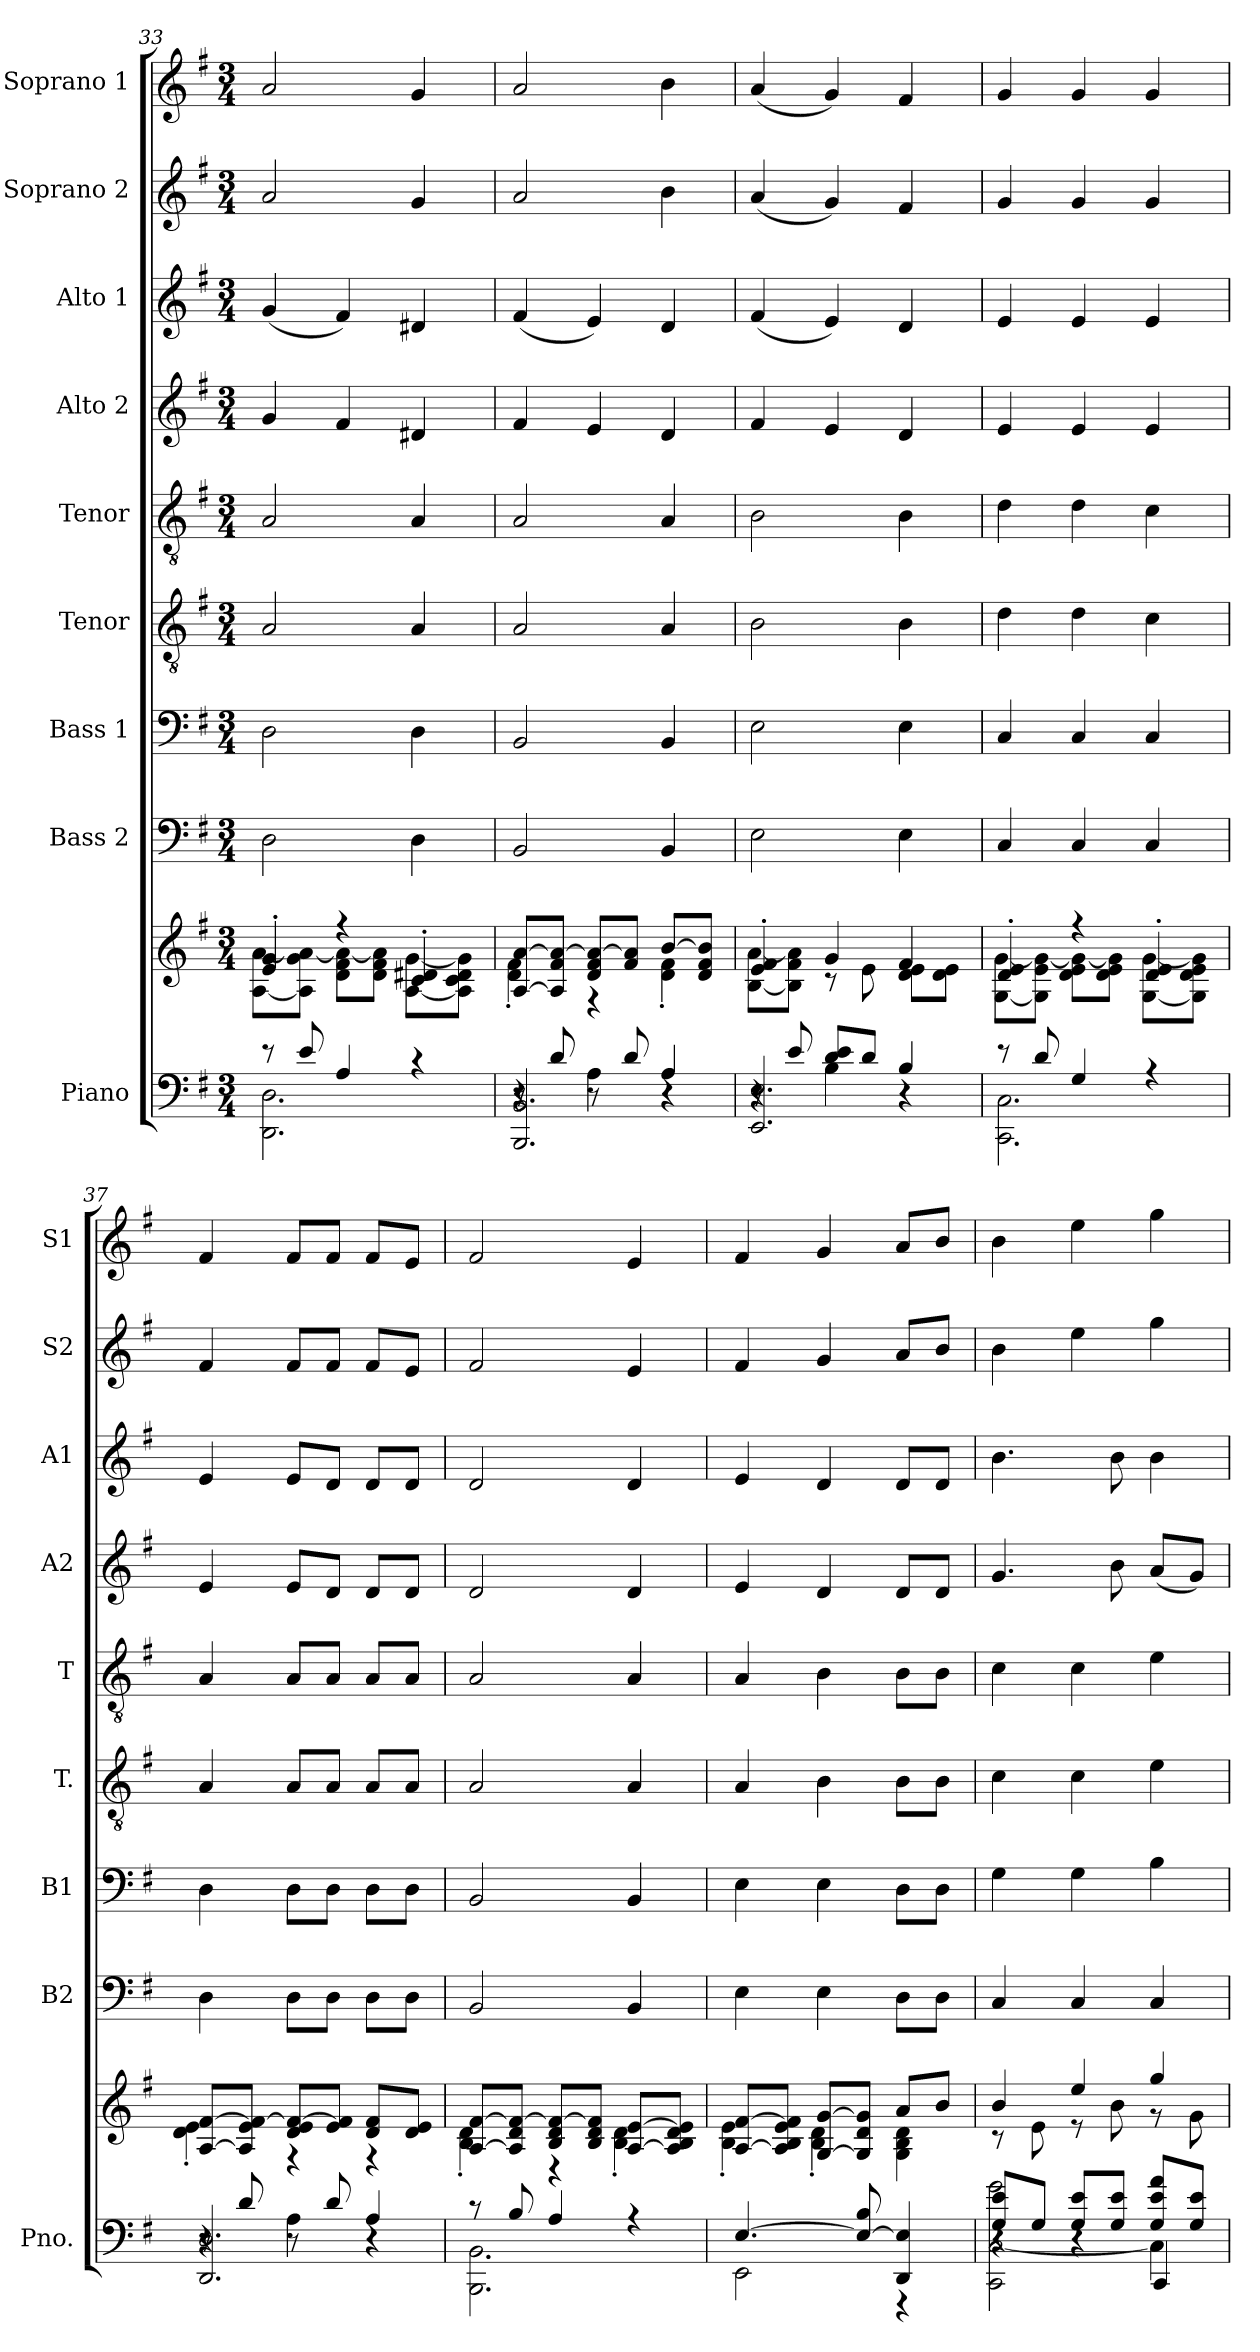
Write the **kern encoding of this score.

**kern	**kern	**kern	**kern	**kern	**kern	**kern	**kern	**kern	**kern
*part9	*part9	*part8	*part7	*part6	*part5	*part4	*part3	*part2	*part1
*staff10	*staff9	*staff8	*staff7	*staff6	*staff5	*staff4	*staff3	*staff2	*staff1
*I"Piano	*	*I"Bass 2	*I"Bass 1	*I"Tenor	*I"Tenor	*I"Alto 2	*I"Alto 1	*I"Soprano 2	*I"Soprano 1
*I'Pno.	*	*I'B2	*I'B1	*I'T.	*I'T	*I'A2	*I'A1	*I'S2	*I'S1
*clefF4	*clefG2	*clefF4	*clefF4	*clefGv2	*clefGv2	*clefG2	*clefG2	*clefG2	*clefG2
*k[f#]	*k[f#]	*k[f#]	*k[f#]	*k[f#]	*k[f#]	*k[f#]	*k[f#]	*k[f#]	*k[f#]
*M3/4	*M3/4	*M3/4	*M3/4	*M3/4	*M3/4	*M3/4	*M3/4	*M3/4	*M3/4
=33	=33	=33	=33	=33	=33	=33	=33	=33	=33
*^	*^	*	*	*	*	*	*	*	*
8r	2.DD\ 2.D\	4e/' 4g/'	[8A\ [8a\L	2D\	2D\	2A/	2A/	4g/	(<4g/	2a/	2a/
8e/	.	.	8A\] 8g\ 8a\_J	.	.	.	.	.	.	.	.
4A/	.	4r	8d\ 8f#\ 8a\_L	.	.	.	.	4f#/	4f#/)	.	.
.	.	.	8d\ 8f#\ 8a\]J	.	.	.	.	.	.	.	.
4r	.	4c/' 4d#X/'	[8A\ [8g\L	4D\	4D\	4A/	4A/	4d#X/	4d#X/	4g/	4g/
.	.	.	8A\] 8c\ 8d#\ 8g\]J	.	.	.	.	.	.	.	.
=34	=34	=34	=34	=34	=34	=34	=34	=34	=34	=34	=34
*	*^	*	*	*	*	*	*	*	*	*	*
8r	4r	2.BBB/ 2.BB/	[8A/ [8a/L	4d\' 4f#\'	2BB/	2BB/	2A/	2A/	4f#/	(<4f#/	2a/	2a/
8d/	.	.	8A/] 8f#/ 8a/_J	.	.	.	.	.	.	.	.	.
8r	4A\	.	8d/ 8f#/ 8a/_L	4r	.	.	.	.	4e/	4e/)	.	.
8d/	.	.	8f#/ 8a/]J	.	.	.	.	.	.	.	.	.
4A/	4r	.	[8b/L	4d\' 4f#\'	4BB/	4BB/	4A/	4A/	4d/	4d/	4b\	4b\
.	.	.	8d/ 8f#/ 8b/]J	.	.	.	.	.	.	.	.	.
=35	=35	=35	=35	=35	=35	=35	=35	=35	=35	=35	=35	=35
8r	4r	2.EE/ 2.E/	4e/' 4f#/'	[8B\ [8a\L	2E\	2E\	2B\	2B\	4f#/	(<4f#/	(<4a/	(<4a/
8e/	.	.	.	8B\] 8f#\ 8a\]J	.	.	.	.	.	.	.	.
8d/ 8e/L	4B\	.	4g/	8r	.	.	.	.	4e/	4e/)	4g/)	4g/)
8d/J	.	.	.	8e\	.	.	.	.	.	.	.	.
4B/	4r	.	4f#/	8d\ 8e\L	4E\	4E\	4B\	4B\	4d/	4d/	4f#/	4f#/
.	.	.	.	8d\ 8e\J	.	.	.	.	.	.	.	.
*	*v	*v	*	*	*	*	*	*	*	*	*	*
=36	=36	=36	=36	=36	=36	=36	=36	=36	=36	=36	=36
8r	2.CC\ 2.C\	4d/' 4e/'	[8G\ [8g\L	4C/	4C/	4d\	4d\	4e/	4e/	4g/	4g/
8d/	.	.	8G\] 8e\ 8g\_J	.	.	.	.	.	.	.	.
4G/	.	4r	8d\ 8e\ 8g\_L	4C/	4C/	4d\	4d\	4e/	4e/	4g/	4g/
.	.	.	8d\ 8e\ 8g\]J	.	.	.	.	.	.	.	.
4r	.	4d/' 4e/'	[8G\ [8g\L	4C/	4C/	4c\	4c\	4e/	4e/	4g/	4g/
.	.	.	8G\] 8d\ 8e\ 8g\]J	.	.	.	.	.	.	.	.
=37	=37	=37	=37	=37	=37	=37	=37	=37	=37	=37	=37
*	*^	*	*	*	*	*	*	*	*	*	*
8r	4r	2.DD/ 2.D/	[8A/ [8f#/L	4d\' 4e\'	4D\	4D\	4A/	4A/	4e/	4e/	4f#/	4f#/
8d/	.	.	8A/] 8e/ 8f#/_J	.	.	.	.	.	.	.	.	.
8r	4A\	.	8d/ 8e/ 8f#/_L	4r	8D\L	8D\L	8A/L	8A/L	8e/L	8e/L	8f#/L	8f#/L
8d/	.	.	8e/ 8f#/]J	.	8D\J	8D\J	8A/J	8A/J	8d/J	8d/J	8f#/J	8f#/J
4A/	4r	.	8d/ 8f#/L	4r	8D\L	8D\L	8A/L	8A/L	8d/L	8d/L	8f#/L	8f#/L
.	.	.	8d/ 8e/J	.	8D\J	8D\J	8A/J	8A/J	8d/J	8d/J	8e/J	8e/J
*	*v	*v	*	*	*	*	*	*	*	*	*	*
=38	=38	=38	=38	=38	=38	=38	=38	=38	=38	=38	=38
8r	2.BBB\ 2.BB\	[8A/ [8f#/L	4B\' 4d\'	2BB/	2BB/	2A/	2A/	2d/	2d/	2f#/	2f#/
8B/	.	8A/] 8d/ 8f#/_J	.	.	.	.	.	.	.	.	.
4A/	.	8B/ 8d/ 8f#/_L	4r	.	.	.	.	.	.	.	.
.	.	8B/ 8d/ 8f#/]J	.	.	.	.	.	.	.	.	.
4r	.	[8A/ [8e/L	4B\' 4d\'	4BB/	4BB/	4A/	4A/	4d/	4d/	4e/	4e/
.	.	8A/] 8B/ 8d/ 8e/]J	.	.	.	.	.	.	.	.	.
=39	=39	=39	=39	=39	=39	=39	=39	=39	=39	=39	=39
[4.E/	2EE\	[8A/ [8f#/L	4B\' 4e\'	4E\	4E\	4A/	4A/	4e/	4e/	4f#/	4f#/
.	.	8A/] 8B/ 8e/ 8f#/]J	.	.	.	.	.	.	.	.	.
.	.	[8G/ [8g/L	4B\' 4d\'	4E\	4E\	4B\	4B\	4d/	4d/	4g/	4g/
8E/_ 8B/	.	8G/] 8d/ 8g/]J	.	.	.	.	.	.	.	.	.
4DD/ 4E/]	4r	8a/L	4G\ 4B\ 4d\	8D\L	8D\L	8B\L	8B\L	8d/L	8d/L	8a/L	8a/L
.	.	8b/J	.	8D\J	8D\J	8B\J	8B\J	8d/J	8d/J	8b/J	8b/J
=40	=40	=40	=40	=40	=40	=40	=40	=40	=40	=40	=40
*	*^	*	*	*	*	*	*	*	*	*	*
8G/ 8e/L	2CC\ [2C\ 2g\	4r	4b/	8r	4C/	4G\	4c\	4c\	4.g/	4.b\	4b\	4b\
8G/J	.	.	.	8e\	.	.	.	.	.	.	.	.
8G/ 8e/L	.	4r	4ee/	8r	4C/	4G\	4c\	4c\	.	.	4ee\	4ee\
8G/ 8e/J	.	.	.	8b\	.	.	.	.	8b\	8b\	.	.
8G/ 8e/ 8a/L	4C\]	4CC/	4gg/	8r	4C/	4B\	4e\	4e\	(<8a/L	4b\	4gg\	4gg\
8G/ 8e/J	.	.	.	8g\	.	.	.	.	8g/J)	.	.	.
*v	*v	*v	*	*	*	*	*	*	*	*	*	*
*	*v	*v	*	*	*	*	*	*	*	*
=	=	=	=	=	=	=	=	=	=
*-	*-	*-	*-	*-	*-	*-	*-	*-	*-
